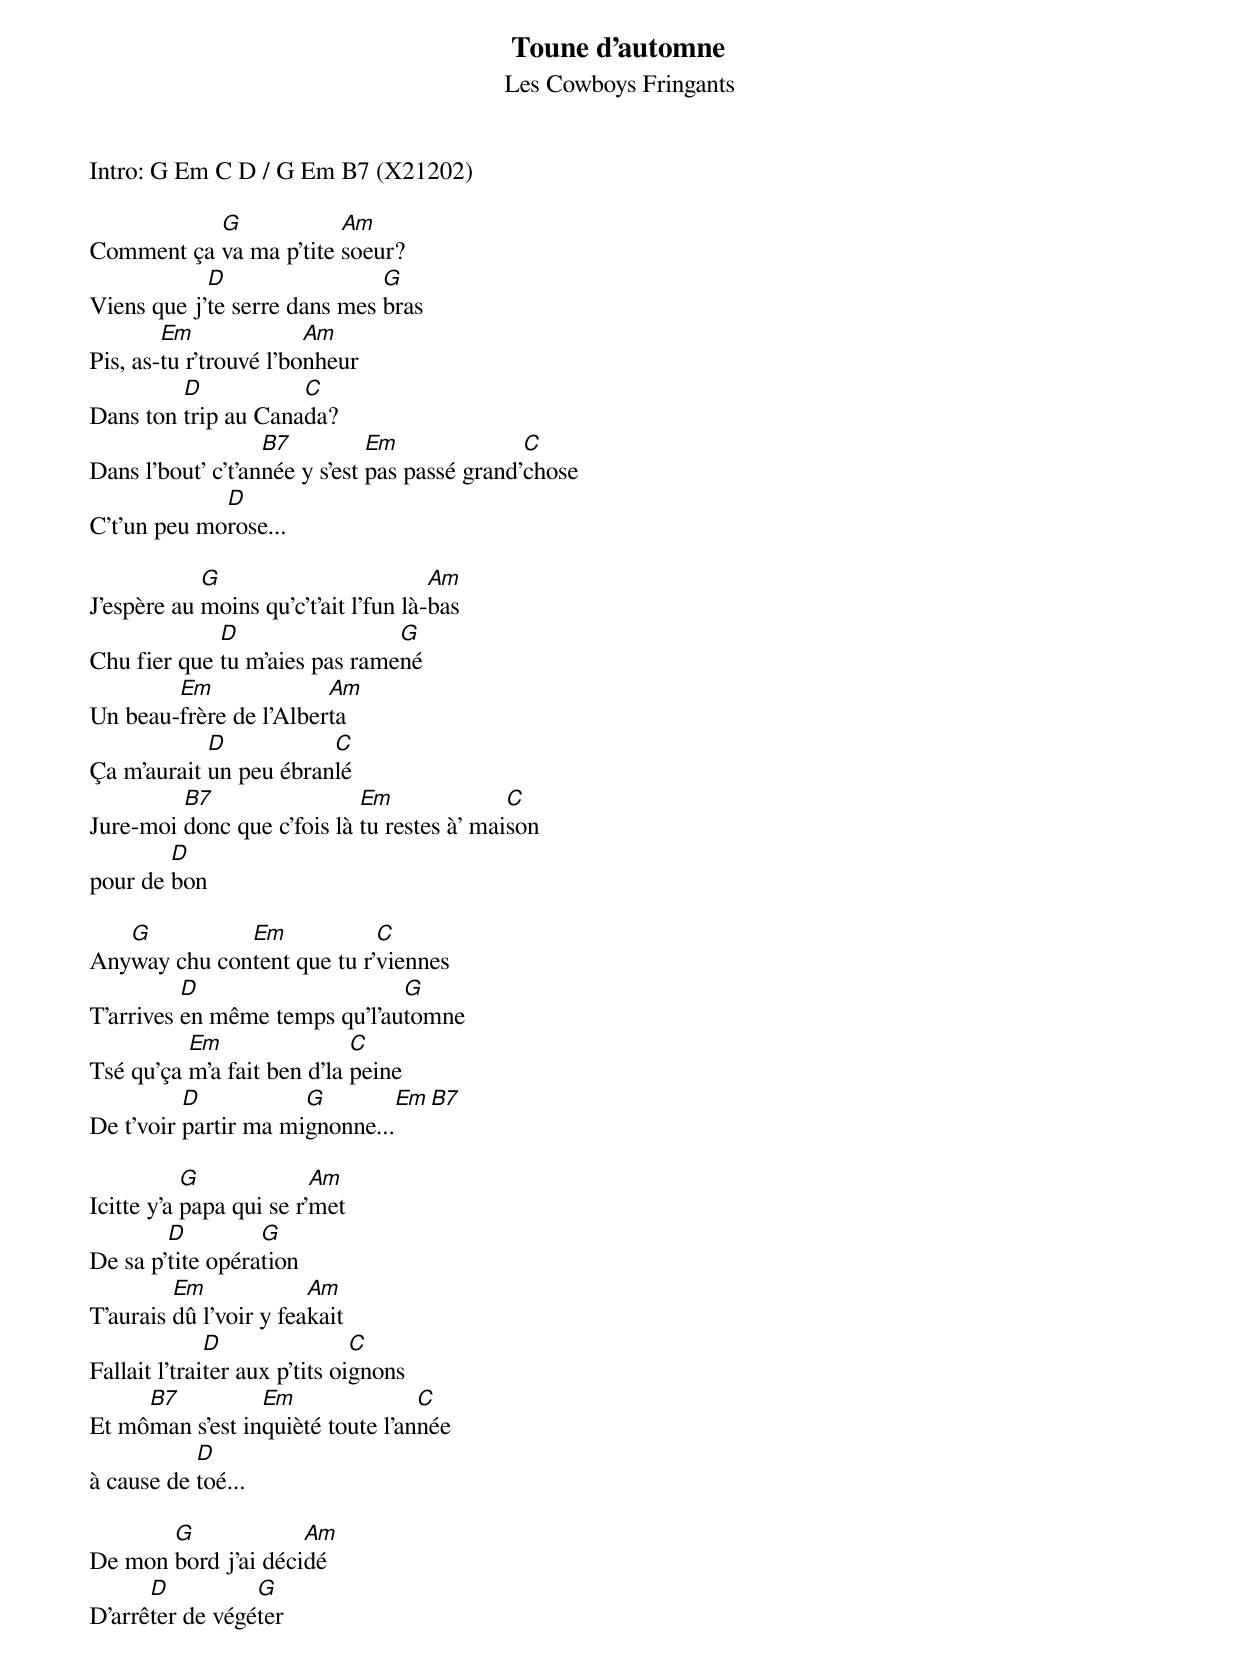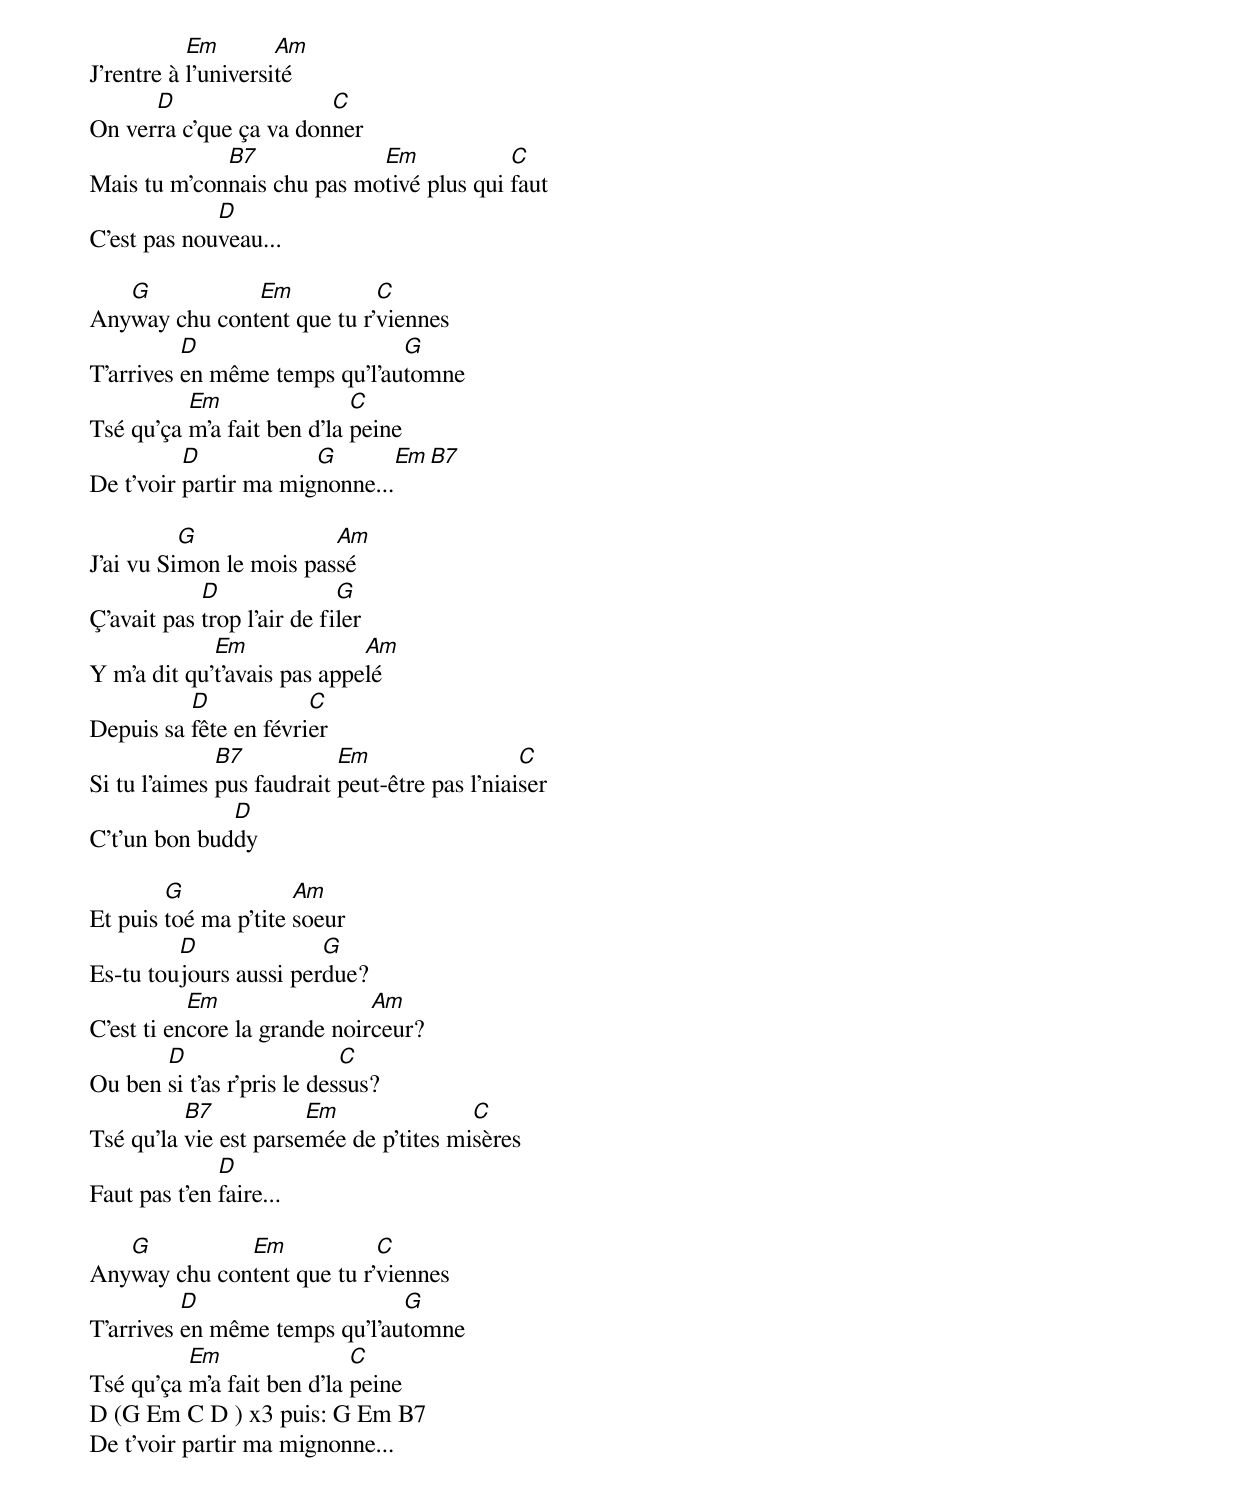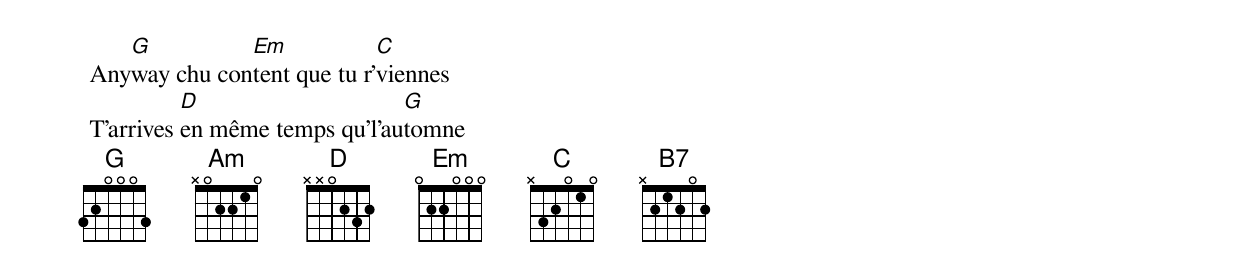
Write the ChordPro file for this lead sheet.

{t:Toune d'automne}
 {st:Les Cowboys Fringants}

 Intro: G Em C D / G Em B7 (X21202)

 Comment ça [G]va ma p'tite [Am]soeur?
 Viens que j'[D]te serre dans mes [G]bras
 Pis, as-[Em]tu r'trouvé l'bo[Am]nheur
 Dans ton [D]trip au Cana[C]da?
 Dans l'bout' c't'an[B7]née y s'est [Em]pas passé grand'[C]chose
 C't'un peu mo[D]rose...

 J'espère au [G]moins qu'c't'ait l'fun là-[Am]bas
 Chu fier que [D]tu m'aies pas rame[G]né
 Un beau-[Em]frère de l'Alber[Am]ta
 Ça m'aurait [D]un peu ébran[C]lé
 Jure-moi [B7]donc que c'fois là [Em]tu restes à' mai[C]son
 pour de [D]bon

 Any[G]way chu con[Em]tent que tu r'[C]viennes
 T'arrives [D]en même temps qu'l'au[G]tomne
 Tsé qu'ça [Em]m'a fait ben d'la [C]peine
 De t'voir [D]partir ma mi[G]gnonne...[Em][B7]

 Icitte y'a [G]papa qui se r'[Am]met
 De sa p'[D]tite opéra[G]tion
 T'aurais [Em]dû l'voir y fea[Am]kait
 Fallait l'trai[D]ter aux p'tits oi[C]gnons
 Et mô[B7]man s'est in[Em]quièté toute l'an[C]née
 à cause de [D]toé...

 De mon [G]bord j'ai déci[Am]dé
 D'arrê[D]ter de végé[G]ter
 J'rentre à [Em]l'universi[Am]té
 On ver[D]ra c'que ça va don[C]ner
 Mais tu m'con[B7]nais chu pas mo[Em]tivé plus qui [C]faut
 C'est pas nou[D]veau...

 Any[G]way chu cont[Em]ent que tu r'[C]viennes
 T'arrives [D]en même temps qu'l'au[G]tomne
 Tsé qu'ça [Em]m'a fait ben d'la [C]peine
 De t'voir [D]partir ma mig[G]nonne...[Em][B7]

 J'ai vu Si[G]mon le mois pas[Am]sé
 Ç'avait pas [D]trop l'air de fi[G]ler
 Y m'a dit qu'[Em]t'avais pas appe[Am]lé
 Depuis sa [D]fête en févri[C]er
 Si tu l'aimes [B7]pus faudrait [Em]peut-être pas l'niai[C]ser
 C't'un bon bud[D]dy

 Et puis [G]toé ma p'tite [Am]soeur
 Es-tu tou[D]jours aussi per[G]due?
 C'est ti en[Em]core la grande noir[Am]ceur?
 Ou ben [D]si t'as r'pris le des[C]sus?
 Tsé qu'la [B7]vie est parse[Em]mée de p'tites mi[C]sères
 Faut pas t'en [D]faire...

 Any[G]way chu con[Em]tent que tu r'[C]viennes
 T'arrives [D]en même temps qu'l'au[G]tomne
 Tsé qu'ça [Em]m'a fait ben d'la [C]peine
 D (G Em C D ) x3 puis: G Em B7
 De t'voir partir ma mignonne...

 Any[G]way chu con[Em]tent que tu r'[C]viennes
 T'arrives [D]en même temps qu'l'au[G]tomne
